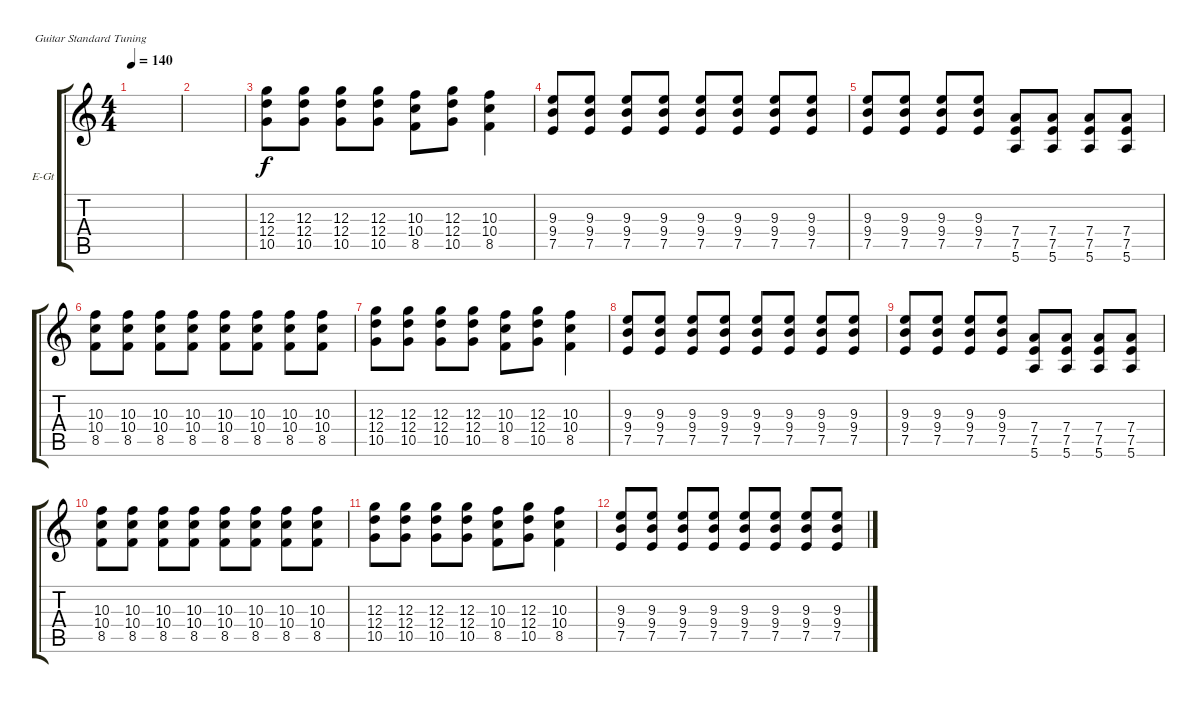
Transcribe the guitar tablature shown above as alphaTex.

\bracketExtendMode groupsimilarinstruments
\firstSystemTrackNameOrientation horizontal
\otherSystemsTrackNameOrientation horizontal
\track ("Spor 2" "E-Gt") {instrument distortionguitar}
\staff {score tabs}
\tuning (E4 B3 G3 D3 A2 E2)
\ts (4 4)
\tempo 140
\clef g2
\ks c
|
|
(12.4 10.5 12.3).8 (12.4 10.5 12.3).8 (12.3 12.4 10.5).8 (12.4 10.5 12.3).8 (10.4 8.5 10.3).8 (12.3 12.4 10.5).8 (10.3 10.4 8.5).4 |
(9.3 9.4 7.5).8 (9.3 9.4 7.5).8 (9.3 9.4 7.5).8 (9.3 9.4 7.5).8 (9.3 9.4 7.5).8 (9.3 9.4 7.5).8 (9.3 9.4 7.5).8 (9.3 9.4 7.5).8 |
(9.3 9.4 7.5).8 (9.3 9.4 7.5).8 (9.3 9.4 7.5).8 (9.3 9.4 7.5).8 (7.4 7.5 5.6).8 (7.4 7.5 5.6).8 (7.4 7.5 5.6).8 (7.4 7.5 5.6).8 |
(10.3 10.4 8.5).8 (10.3 10.4 8.5).8 (10.3 10.4 8.5).8 (10.3 10.4 8.5).8 (10.3 10.4 8.5).8 (10.3 10.4 8.5).8 (10.3 10.4 8.5).8 (10.3 10.4 8.5).8 |
(12.3 12.4 10.5).8 (12.3 12.4 10.5).8 (12.3 12.4 10.5).8 (12.3 12.4 10.5).8 (10.3 10.4 8.5).8 (12.3 12.4 10.5).8 (10.3 10.4 8.5).4 |
(9.3 9.4 7.5).8 (9.3 9.4 7.5).8 (9.3 9.4 7.5).8 (9.3 9.4 7.5).8 (9.3 9.4 7.5).8 (9.3 9.4 7.5).8 (9.3 9.4 7.5).8 (9.3 9.4 7.5).8 |
(9.3 9.4 7.5).8 (9.3 9.4 7.5).8 (9.3 9.4 7.5).8 (9.3 9.4 7.5).8 (7.4 7.5 5.6).8 (7.4 7.5 5.6).8 (7.4 7.5 5.6).8 (7.4 7.5 5.6).8 |
(10.3 10.4 8.5).8 (10.3 10.4 8.5).8 (10.3 10.4 8.5).8 (10.3 10.4 8.5).8 (10.3 10.4 8.5).8 (10.3 10.4 8.5).8 (10.3 10.4 8.5).8 (10.3 10.4 8.5).8 |
(12.3 12.4 10.5).8 (12.3 12.4 10.5).8 (12.3 12.4 10.5).8 (12.3 12.4 10.5).8 (10.3 10.4 8.5).8 (12.3 12.4 10.5).8 (10.3 10.4 8.5).4 |
(9.3 9.4 7.5).8 (9.3 9.4 7.5).8 (9.3 9.4 7.5).8 (9.3 9.4 7.5).8 (9.3 9.4 7.5).8 (9.3 9.4 7.5).8 (9.3 9.4 7.5).8 (9.3 9.4 7.5).8
